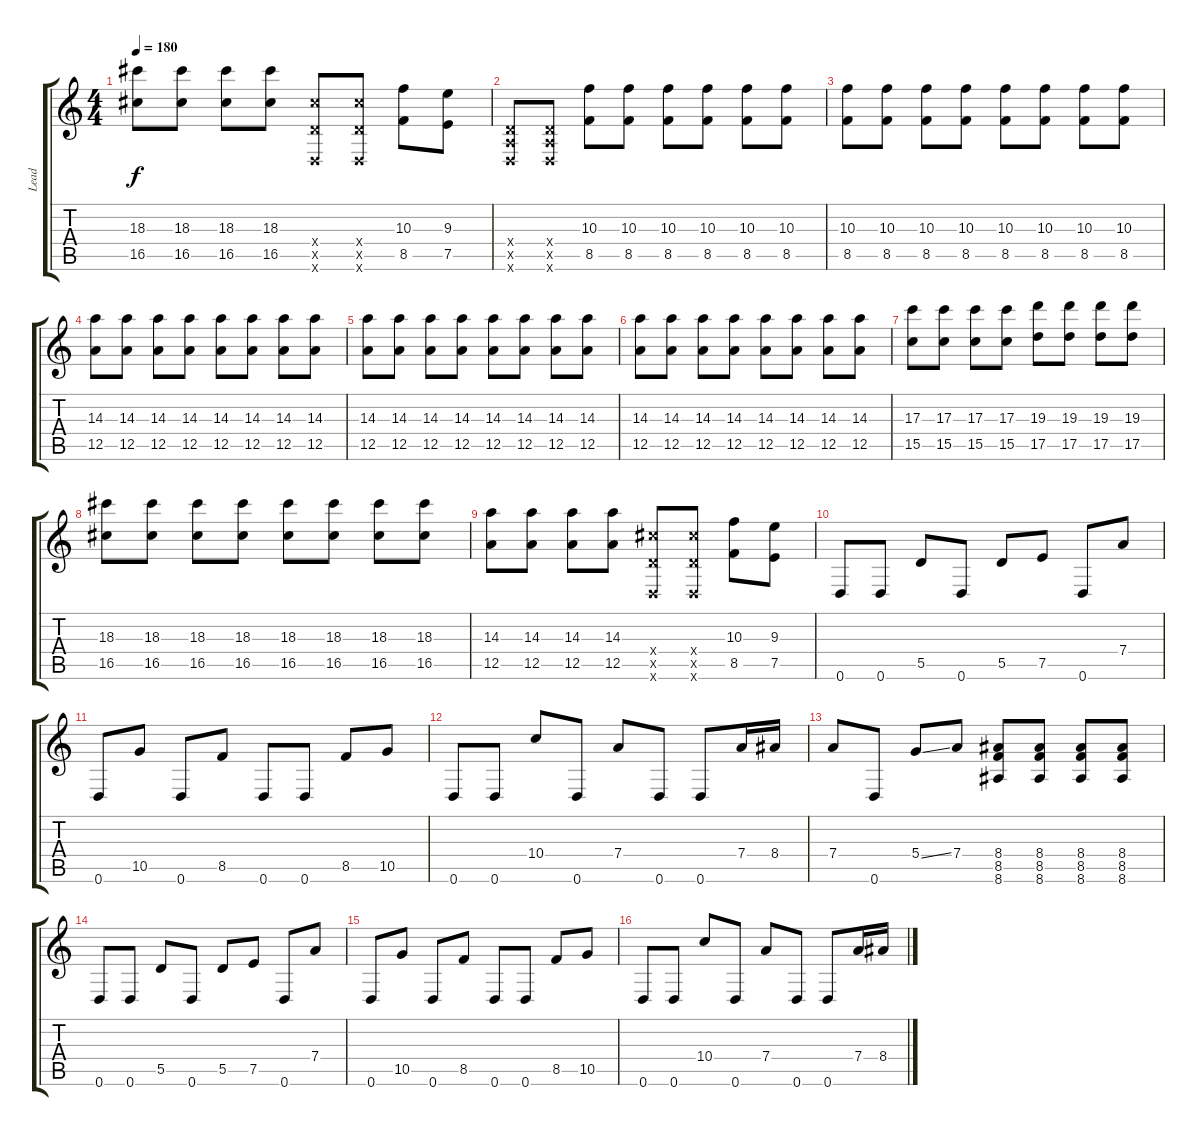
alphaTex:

\track ("Lead" "Lead") {instrument distortionguitar}
\staff {score tabs}
\tuning (E4 B3 G3 D3 A2 D2) {hide}
\ts (4 4)
\tempo 180
\clef g2
\ks c
(18.3 16.5).8{dy f} (18.3 16.5).8 (18.3 16.5).8 (18.3 16.5).8 (0.4{x} 16.5{x} 0.6{x}).8 (0.4{x} 16.5{x} 0.6{x}).8 (10.3 8.5).8 (9.3 7.5).8 |
(0.4{x} 0.5{x} 0.6{x}).8 (0.4{x} 0.5{x} 0.6{x}).8 (10.3 8.5).8 (10.3 8.5).8 (10.3 8.5).8 (10.3 8.5).8 (10.3 8.5).8 (10.3 8.5).8 |
(10.3 8.5).8 (10.3 8.5).8 (10.3 8.5).8 (10.3 8.5).8 (10.3 8.5).8 (10.3 8.5).8 (10.3 8.5).8 (10.3 8.5).8 |
(14.3 12.5).8 (14.3 12.5).8 (14.3 12.5).8 (14.3 12.5).8 (14.3 12.5).8 (14.3 12.5).8 (14.3 12.5).8 (14.3 12.5).8 |
(14.3 12.5).8 (14.3 12.5).8 (14.3 12.5).8 (14.3 12.5).8 (14.3 12.5).8 (14.3 12.5).8 (14.3 12.5).8 (14.3 12.5).8 |
(14.3 12.5).8 (14.3 12.5).8 (14.3 12.5).8 (14.3 12.5).8 (14.3 12.5).8 (14.3 12.5).8 (14.3 12.5).8 (14.3 12.5).8 |
(17.3 15.5).8 (17.3 15.5).8 (17.3 15.5).8 (17.3 15.5).8 (19.3 17.5).8 (19.3 17.5).8 (19.3 17.5).8 (19.3 17.5).8 |
(18.3 16.5).8 (18.3 16.5).8 (18.3 16.5).8 (18.3 16.5).8 (18.3 16.5).8 (18.3 16.5).8 (18.3 16.5).8 (18.3 16.5).8 |
(14.3 12.5).8 (14.3 12.5).8 (14.3 12.5).8 (14.3 12.5).8 (0.4{x} 16.5{x} 0.6{x}).8 (0.4{x} 16.5{x} 0.6{x}).8 (10.3 8.5).8 (9.3 7.5).8 |
0.6.8 0.6.8 5.5.8 0.6.8 5.5.8 7.5.8 0.6.8 7.4.8 |
0.6.8 10.5.8 0.6.8 8.5.8 0.6.8 0.6.8 8.5.8 10.5.8 |
0.6.8 0.6.8 10.4.8 0.6.8 7.4.8 0.6.8 0.6.8 7.4.16 8.4.16 |
7.4.8 0.6.8 5.4{ss}.8 7.4.8 (8.4 8.5 8.6).8 (8.4 8.5 8.6).8 (8.4 8.5 8.6).8 (8.4 8.5 8.6).8 |
0.6.8 0.6.8 5.5.8 0.6.8 5.5.8 7.5.8 0.6.8 7.4.8 |
0.6.8 10.5.8 0.6.8 8.5.8 0.6.8 0.6.8 8.5.8 10.5.8 |
0.6.8 0.6.8 10.4.8 0.6.8 7.4.8 0.6.8 0.6.8 7.4.16 8.4.16
